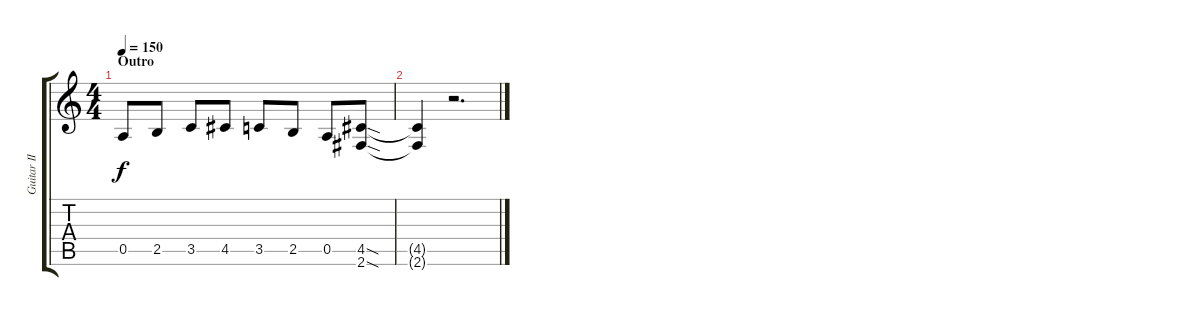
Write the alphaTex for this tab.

\track ("Guitar II" "Guitar II") {instrument overdrivenguitar}
\staff {score tabs}
\tuning (E4 B3 G3 D3 A2 E2) {hide}
\ts (4 4)
\section ("" "Outro")
\tempo 150
\clef g2
\ks c
0.5.8{dy f} 2.5.8 3.5.8 4.5.8 3.5.8 2.5.8 0.5.8 (4.5{sod} 2.6{sod}).8 |
(4.5{t} 2.6{t}).4 r.2{d}
